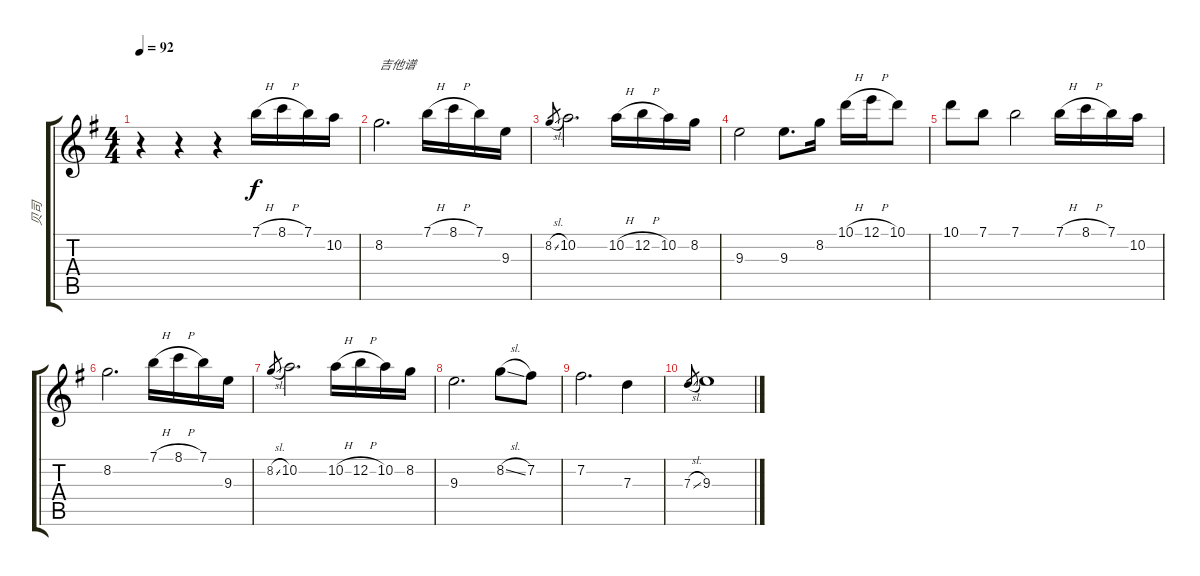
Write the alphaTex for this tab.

\track ("贝司" "贝司") {instrument overdrivenguitar}
\staff {score tabs}
\tuning (E4 B3 G3 D3 A2 E2) {hide}
\ts (4 4)
\tempo 92
\clef g2
\ks g
r.4{dy f instrument overdrivenguitar} r.4 r.4 7.1{h}.16 8.1{h}.16 7.1.16 10.2.16 |
8.2.2{d txt "吉他谱"} 7.1{h}.16 8.1{h}.16 7.1.16 9.3.16 |
8.2{sl}.8{gr} 10.2.2{d} 10.2{h}.16 12.2{h}.16 10.2.16 8.2.16 |
9.3.2 9.3.8{d} 8.2.16 10.1{h}.16 12.1{h}.16 10.1.8 |
10.1.8 7.1.8 7.1.2 7.1{h}.16 8.1{h}.16 7.1.16 10.2.16 |
8.2.2{d} 7.1{h}.16 8.1{h}.16 7.1.16 9.3.16 |
8.2{sl}.8{gr} 10.2.2{d} 10.2{h}.16 12.2{h}.16 10.2.16 8.2.16 |
9.3.2{d} 8.2{sl}.8 7.2.8 |
7.2.2{d} 7.3.4 |
7.3{sl}.8{gr} 9.3.1
